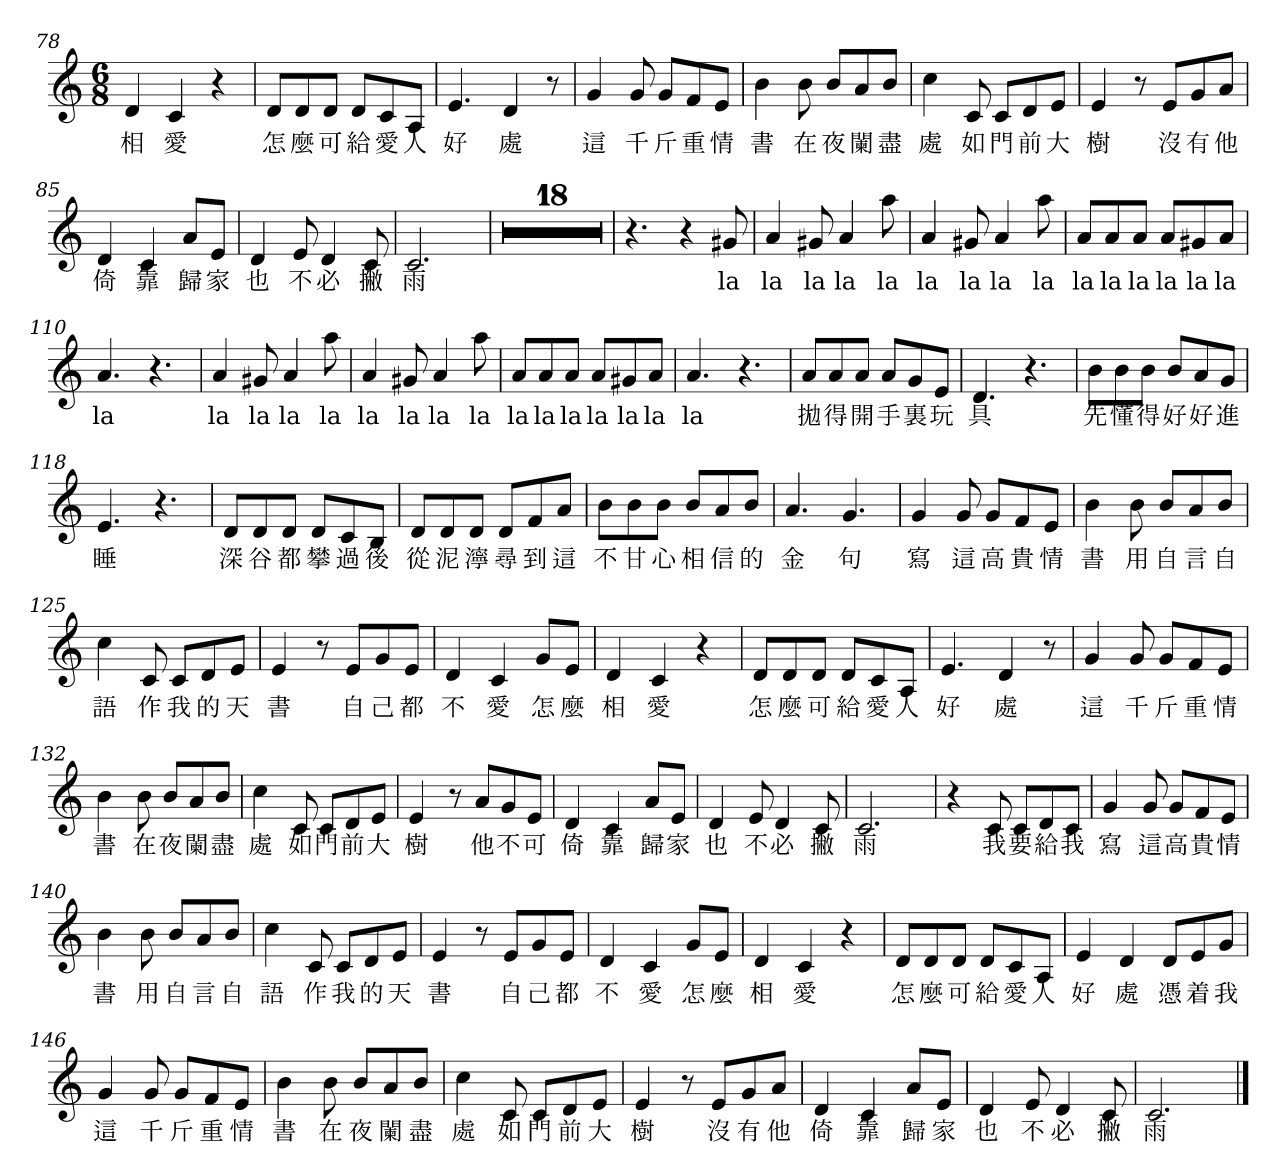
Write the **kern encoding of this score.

**kern	**text
*part1	*part1
*staff1	*staff1
*clefG2	*
*k[]	*
*C:	*
*M6/8	*
=78	=78
4d	相
4c	愛
4r	.
=79	=79
8dL	怎
8d	麼
8dJ	可
8dL	給
8c	愛
8AJ	人
=80	=80
4.e	好
4d	處
8r	.
=81	=81
4g	這
8g	千
8gL	斤
8f	重
8eJ	情
=82	=82
4b	書
8b	在
8bL	夜
8a	闌
8bJ	盡
=83	=83
4cc	處
8c	如
8cL	門
8d	前
8eJ	大
=84	=84
4e	樹
8r	.
8eL	沒
8g	有
8aJ	他
=85	=85
4d	倚
4c	靠
8aL	歸
8eJ	家
=86	=86
4d	也
8e	不
4d	必
8c	撇
=87	=87
2.c	雨
=88	=88
2.r	.
=89	=89
2.r	.
=90	=90
2.r	.
=91	=91
2.r	.
=92	=92
2.r	.
=93	=93
2.r	.
=94	=94
2.r	.
=95	=95
2.r	.
=96	=96
2.r	.
=97	=97
2.r	.
=98	=98
2.r	.
=99	=99
2.r	.
=100	=100
2.r	.
=101	=101
2.r	.
=102	=102
2.r	.
=103	=103
2.r	.
=104	=104
2.r	.
=105	=105
2.r	.
=106	=106
4.r	.
4r	.
8g#X	la
=107	=107
4a	la
8g#X	la
4a	la
8aa	la
=108	=108
4a	la
8g#X	la
4a	la
8aa	la
=109	=109
8aL	la
8a	la
8aJ	la
8aL	la
8g#X	la
8aJ	la
=110	=110
4.a	la
4.r	.
=111	=111
4a	la
8g#X	la
4a	la
8aa	la
=112	=112
4a	la
8g#X	la
4a	la
8aa	la
=113	=113
8aL	la
8a	la
8aJ	la
8aL	la
8g#X	la
8aJ	la
=114	=114
4.a	la
4.r	.
=115	=115
8aL	拋
8a	得
8aJ	開
8aL	手
8g	裏
8eJ	玩
=116	=116
4.d	具
4.r	.
=117	=117
8bL	先
8b	懂
8bJ	得
8bL	好
8a	好
8gJ	進
=118	=118
4.e	睡
4.r	.
=119	=119
8dL	深
8d	谷
8dJ	都
8dL	攀
8c	過
8BJ	後
=120	=120
8dL	從
8d	泥
8dJ	濘
8dL	尋
8f	到
8aJ	這
=121	=121
8bL	不
8b	甘
8bJ	心
8bL	相
8a	信
8bJ	的
=122	=122
4.a	金
4.g	句
=123	=123
4g	寫
8g	這
8gL	高
8f	貴
8eJ	情
=124	=124
4b	書
8b	用
8bL	自
8a	言
8bJ	自
=125	=125
4cc	語
8c	作
8cL	我
8d	的
8eJ	天
=126	=126
4e	書
8r	.
8eL	自
8g	己
8eJ	都
=127	=127
4d	不
4c	愛
8gL	怎
8eJ	麼
=128	=128
4d	相
4c	愛
4r	.
=129	=129
8dL	怎
8d	麼
8dJ	可
8dL	給
8c	愛
8AJ	人
=130	=130
4.e	好
4d	處
8r	.
=131	=131
4g	這
8g	千
8gL	斤
8f	重
8eJ	情
=132	=132
4b	書
8b	在
8bL	夜
8a	闌
8bJ	盡
=133	=133
4cc	處
8c	如
8cL	門
8d	前
8eJ	大
=134	=134
4e	樹
8r	.
8aL	他
8g	不
8eJ	可
=135	=135
4d	倚
4c	靠
8aL	歸
8eJ	家
=136	=136
4d	也
8e	不
4d	必
8c	撇
=137	=137
2.c	雨
=138	=138
4r	.
8c	我
8cL	要
8d	給
8cJ	我
=139	=139
4g	寫
8g	這
8gL	高
8f	貴
8eJ	情
=140	=140
4b	書
8b	用
8bL	自
8a	言
8bJ	自
=141	=141
4cc	語
8c	作
8cL	我
8d	的
8eJ	天
=142	=142
4e	書
8r	.
8eL	自
8g	己
8eJ	都
=143	=143
4d	不
4c	愛
8gL	怎
8eJ	麼
=144	=144
4d	相
4c	愛
4r	.
=145	=145
8dL	怎
8d	麼
8dJ	可
8dL	給
8c	愛
8AJ	人
=	=
4e	好
4d	處
8dL	憑
8e	着
8gJ	我
=146	=146
4g	這
8g	千
8gL	斤
8f	重
8eJ	情
=147	=147
4b	書
8b	在
8bL	夜
8a	闌
8bJ	盡
=148	=148
4cc	處
8c	如
8cL	門
8d	前
8eJ	大
=149	=149
4e	樹
8r	.
8eL	沒
8g	有
8aJ	他
=150	=150
4d	倚
4c	靠
8aL	歸
8eJ	家
=151	=151
4d	也
8e	不
4d	必
8c	撇
=152	=152
2.c	雨
==	==
*-	*-
